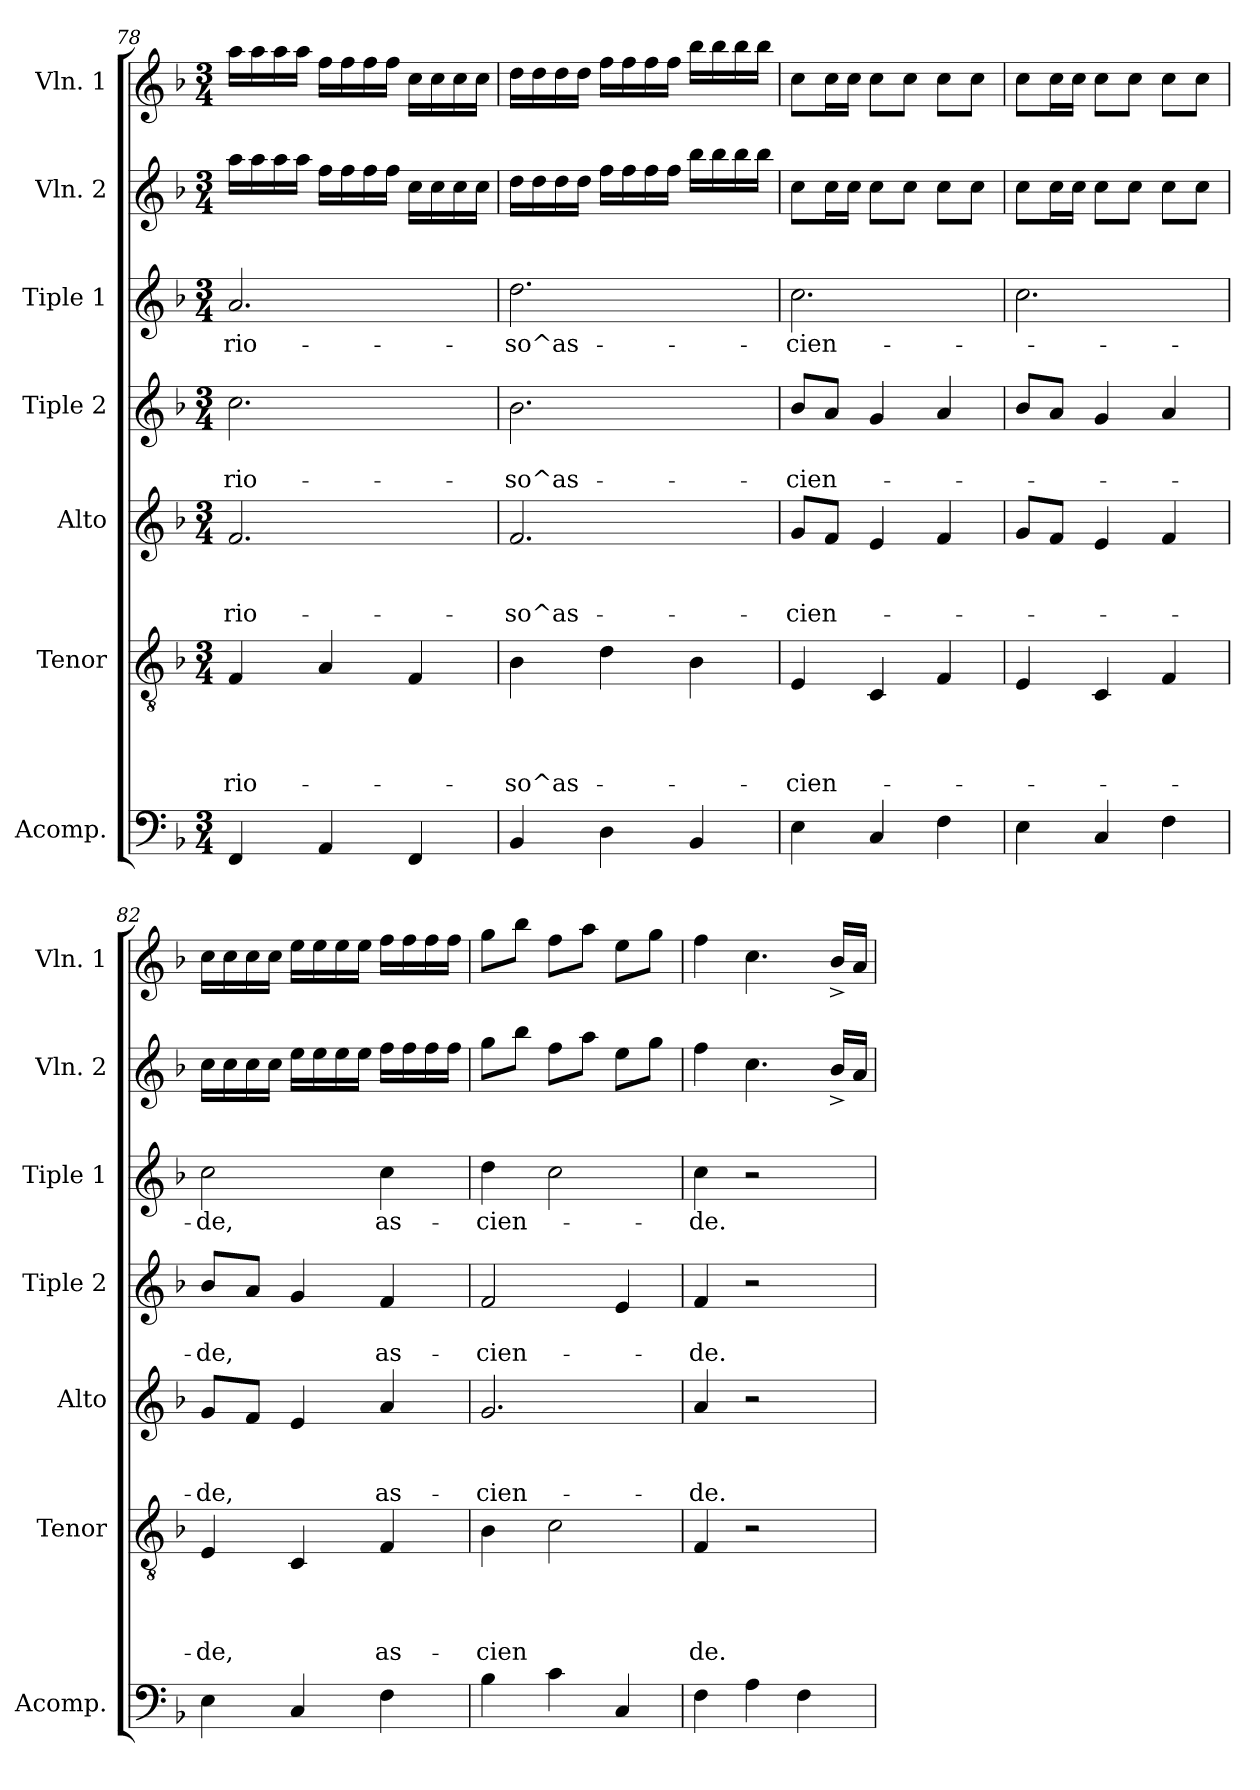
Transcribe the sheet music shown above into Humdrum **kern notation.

**kern	**kern	**text	**text	**text	**text	**kern	**text	**text	**text	**kern	**text	**text	**kern	**text	**kern	**kern
*part7	*part6	*part6	*part6	*part6	*part6	*part5	*part5	*part5	*part5	*part4	*part4	*part4	*part3	*part3	*part2	*part1
*staff7	*staff6	*staff6	*staff6	*staff6	*staff6	*staff5	*staff5	*staff5	*staff5	*staff4	*staff4	*staff4	*staff3	*staff3	*staff2	*staff1
*I"Acomp.	*I"Tenor	*	*	*	*	*I"Alto	*	*	*	*I"Tiple 2	*	*	*I"Tiple 1	*	*I"Vln. 2	*I"Vln. 1
*I'Acomp.	*I'Tenor	*	*	*	*	*I'Alto	*	*	*	*I'Tiple 2	*	*	*I'Tiple 1	*	*I'Vln. 2	*I'Vln. 1
*clefF4	*clefGv2	*	*	*	*	*clefG2	*	*	*	*clefG2	*	*	*clefG2	*	*clefG2	*clefG2
*k[b-]	*k[b-]	*	*	*	*	*k[b-]	*	*	*	*k[b-]	*	*	*k[b-]	*	*k[b-]	*k[b-]
*F:	*F:	*	*	*	*	*F:	*	*	*	*F:	*	*	*F:	*	*F:	*F:
*M3/4	*M3/4	*	*	*	*	*M3/4	*	*	*	*M3/4	*	*	*M3/4	*	*M3/4	*M3/4
=78	=78	=78	=78	=78	=78	=78	=78	=78	=78	=78	=78	=78	=78	=78	=78	=78
!	!	!	!	!	!LO:LY:b	!	!	!	!LO:LY:b	!	!	!LO:LY:b	!	!LO:LY:b	!	!
4FF/	4F/	.	.	.	-rio-	2.f/	.	.	-rio-	2.cc\	.	-rio-	2.a/	-rio-	16aa\LL	16aa\LL
.	.	.	.	.	.	.	.	.	.	.	.	.	.	.	16aa\	16aa\
.	.	.	.	.	.	.	.	.	.	.	.	.	.	.	16aa\	16aa\
.	.	.	.	.	.	.	.	.	.	.	.	.	.	.	16aa\JJ	16aa\JJ
4AA/	4A/	.	.	.	.	.	.	.	.	.	.	.	.	.	16ff\LL	16ff\LL
.	.	.	.	.	.	.	.	.	.	.	.	.	.	.	16ff\	16ff\
.	.	.	.	.	.	.	.	.	.	.	.	.	.	.	16ff\	16ff\
.	.	.	.	.	.	.	.	.	.	.	.	.	.	.	16ff\JJ	16ff\JJ
4FF/	4F/	.	.	.	.	.	.	.	.	.	.	.	.	.	16cc\LL	16cc\LL
.	.	.	.	.	.	.	.	.	.	.	.	.	.	.	16cc\	16cc\
.	.	.	.	.	.	.	.	.	.	.	.	.	.	.	16cc\	16cc\
.	.	.	.	.	.	.	.	.	.	.	.	.	.	.	16cc\JJ	16cc\JJ
=79	=79	=79	=79	=79	=79	=79	=79	=79	=79	=79	=79	=79	=79	=79	=79	=79
!	!	!	!	!	!LO:LY:b	!	!	!	!LO:LY:b	!	!	!LO:LY:b	!	!LO:LY:b	!	!
4BB-/	4B-\	.	.	.	-so^as-	2.f/	.	.	-so^as-	2.b-\	.	-so^as-	2.dd\	-so^as-	16dd\LL	16dd\LL
.	.	.	.	.	.	.	.	.	.	.	.	.	.	.	16dd\	16dd\
.	.	.	.	.	.	.	.	.	.	.	.	.	.	.	16dd\	16dd\
.	.	.	.	.	.	.	.	.	.	.	.	.	.	.	16dd\JJ	16dd\JJ
4D\	4d\	.	.	.	.	.	.	.	.	.	.	.	.	.	16ff\LL	16ff\LL
.	.	.	.	.	.	.	.	.	.	.	.	.	.	.	16ff\	16ff\
.	.	.	.	.	.	.	.	.	.	.	.	.	.	.	16ff\	16ff\
.	.	.	.	.	.	.	.	.	.	.	.	.	.	.	16ff\JJ	16ff\JJ
4BB-/	4B-\	.	.	.	.	.	.	.	.	.	.	.	.	.	16bb-\LL	16bb-\LL
.	.	.	.	.	.	.	.	.	.	.	.	.	.	.	16bb-\	16bb-\
.	.	.	.	.	.	.	.	.	.	.	.	.	.	.	16bb-\	16bb-\
.	.	.	.	.	.	.	.	.	.	.	.	.	.	.	16bb-\JJ	16bb-\JJ
=80	=80	=80	=80	=80	=80	=80	=80	=80	=80	=80	=80	=80	=80	=80	=80	=80
!	!	!	!	!	!LO:LY:b	!	!	!	!LO:LY:b	!	!	!LO:LY:b	!	!LO:LY:b	!	!
4E\	4E/	.	.	.	-cien-	8g/L	.	.	-cien-	8b-/L	.	-cien-	2.cc\	-cien-	8cc\L	8cc\L
.	.	.	.	.	.	8f/J	.	.	.	8a/J	.	.	.	.	16cc\L	16cc\L
.	.	.	.	.	.	.	.	.	.	.	.	.	.	.	16cc\JJ	16cc\JJ
4C/	4C/	.	.	.	.	4e/	.	.	.	4g/	.	.	.	.	8cc\L	8cc\L
.	.	.	.	.	.	.	.	.	.	.	.	.	.	.	8cc\J	8cc\J
4F\	4F/	.	.	.	.	4f/	.	.	.	4a/	.	.	.	.	8cc\L	8cc\L
.	.	.	.	.	.	.	.	.	.	.	.	.	.	.	8cc\J	8cc\J
=81	=81	=81	=81	=81	=81	=81	=81	=81	=81	=81	=81	=81	=81	=81	=81	=81
4E\	4E/	.	.	.	.	8g/L	.	.	.	8b-/L	.	.	2.cc\	.	8cc\L	8cc\L
.	.	.	.	.	.	8f/J	.	.	.	8a/J	.	.	.	.	16cc\L	16cc\L
.	.	.	.	.	.	.	.	.	.	.	.	.	.	.	16cc\JJ	16cc\JJ
4C/	4C/	.	.	.	.	4e/	.	.	.	4g/	.	.	.	.	8cc\L	8cc\L
.	.	.	.	.	.	.	.	.	.	.	.	.	.	.	8cc\J	8cc\J
4F\	4F/	.	.	.	.	4f/	.	.	.	4a/	.	.	.	.	8cc\L	8cc\L
.	.	.	.	.	.	.	.	.	.	.	.	.	.	.	8cc\J	8cc\J
!!LO:LB:g=z
=82	=82	=82	=82	=82	=82	=82	=82	=82	=82	=82	=82	=82	=82	=82	=82	=82
!	!	!	!	!	!LO:LY:b	!	!	!	!LO:LY:b	!	!	!LO:LY:b	!	!LO:LY:b	!	!
4E\	4E/	.	.	.	-de,	8g/L	.	.	-de,	8b-/L	.	-de,	2cc\	-de,	16cc\LL	16cc\LL
.	.	.	.	.	.	.	.	.	.	.	.	.	.	.	16cc\	16cc\
.	.	.	.	.	.	8f/J	.	.	.	8a/J	.	.	.	.	16cc\	16cc\
.	.	.	.	.	.	.	.	.	.	.	.	.	.	.	16cc\JJ	16cc\JJ
4C/	4C/	.	.	.	.	4e/	.	.	.	4g/	.	.	.	.	16ee\LL	16ee\LL
.	.	.	.	.	.	.	.	.	.	.	.	.	.	.	16ee\	16ee\
.	.	.	.	.	.	.	.	.	.	.	.	.	.	.	16ee\	16ee\
.	.	.	.	.	.	.	.	.	.	.	.	.	.	.	16ee\JJ	16ee\JJ
!	!	!	!	!	!LO:LY:b	!	!	!	!LO:LY:b	!	!	!LO:LY:b	!	!LO:LY:b	!	!
4F\	4F/	.	.	.	as-	4a/	.	.	as-	4f/	.	as-	4cc\	as-	16ff\LL	16ff\LL
.	.	.	.	.	.	.	.	.	.	.	.	.	.	.	16ff\	16ff\
.	.	.	.	.	.	.	.	.	.	.	.	.	.	.	16ff\	16ff\
.	.	.	.	.	.	.	.	.	.	.	.	.	.	.	16ff\JJ	16ff\JJ
=83	=83	=83	=83	=83	=83	=83	=83	=83	=83	=83	=83	=83	=83	=83	=83	=83
!	!	!	!	!	!LO:LY:b	!	!	!	!LO:LY:b	!	!	!LO:LY:b	!	!LO:LY:b	!	!
4B-\	4B-\	.	.	.	-cien	2.g/	.	.	-cien-	2f/	.	-cien-	4dd\	-cien-	8gg\L	8gg\L
.	.	.	.	.	.	.	.	.	.	.	.	.	.	.	8bb-\J	8bb-\J
4c\	2c\	.	.	.	.	.	.	.	.	.	.	.	2cc\	.	8ff\L	8ff\L
.	.	.	.	.	.	.	.	.	.	.	.	.	.	.	8aa\J	8aa\J
4C/	.	.	.	.	.	.	.	.	.	4e/	.	.	.	.	8ee\L	8ee\L
.	.	.	.	.	.	.	.	.	.	.	.	.	.	.	8gg\J	8gg\J
=84	=84	=84	=84	=84	=84	=84	=84	=84	=84	=84	=84	=84	=84	=84	=84	=84
!	!	!	!	!	!LO:LY:b	!	!	!	!LO:LY:b	!	!	!LO:LY:b	!	!LO:LY:b	!	!
4F\	4F/	.	.	.	de.	4a/	.	.	-de.	4f/	.	-de.	4cc\	-de.	4ff\	4ff\
4A\	2r	.	.	.	.	2r	.	.	.	2r	.	.	2r	.	4.cc\	4.cc\
4F\	.	.	.	.	.	.	.	.	.	.	.	.	.	.	.	.
.	.	.	.	.	.	.	.	.	.	.	.	.	.	.	16b-^</LL	16b-^</LL
.	.	.	.	.	.	.	.	.	.	.	.	.	.	.	16a/JJ	16a/JJ
=	=	=	=	=	=	=	=	=	=	=	=	=	=	=	=	=
*-	*-	*-	*-	*-	*-	*-	*-	*-	*-	*-	*-	*-	*-	*-	*-	*-
